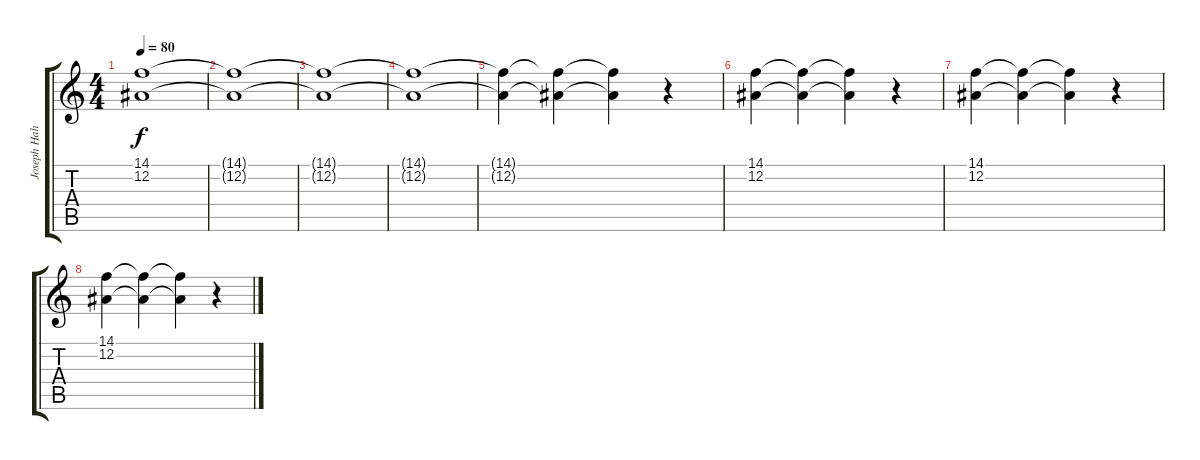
\track ("Joseph Hahn (Additional Sample)" "Joseph Hah") {instrument pad2warm}
\staff {score tabs}
\tuning (Eb4 Bb3 Gb3 Db3 Ab2 Eb2) {hide}
\ts (4 4)
\tempo 80
\clef g2
\ks c
(14.1 12.2).1{dy f volume 8 instrument lead6voice} |
(14.1{t} 12.2{t}).1 |
(14.1{t} 12.2{t}).1 |
(14.1{t} 12.2{t}).1 |
(14.1{t} 12.2{t}).4 (14.1{t} 12.2{t}).4 (14.1{t} 12.2{t}).4 r.4 |
(14.1 12.2).4 (14.1{t} 12.2{t}).4 (14.1{t} 12.2{t}).4 r.4 |
(14.1 12.2).4 (14.1{t} 12.2{t}).4 (14.1{t} 12.2{t}).4 r.4 |
(14.1 12.2).4 (14.1{t} 12.2{t}).4 (14.1{t} 12.2{t}).4 r.4
